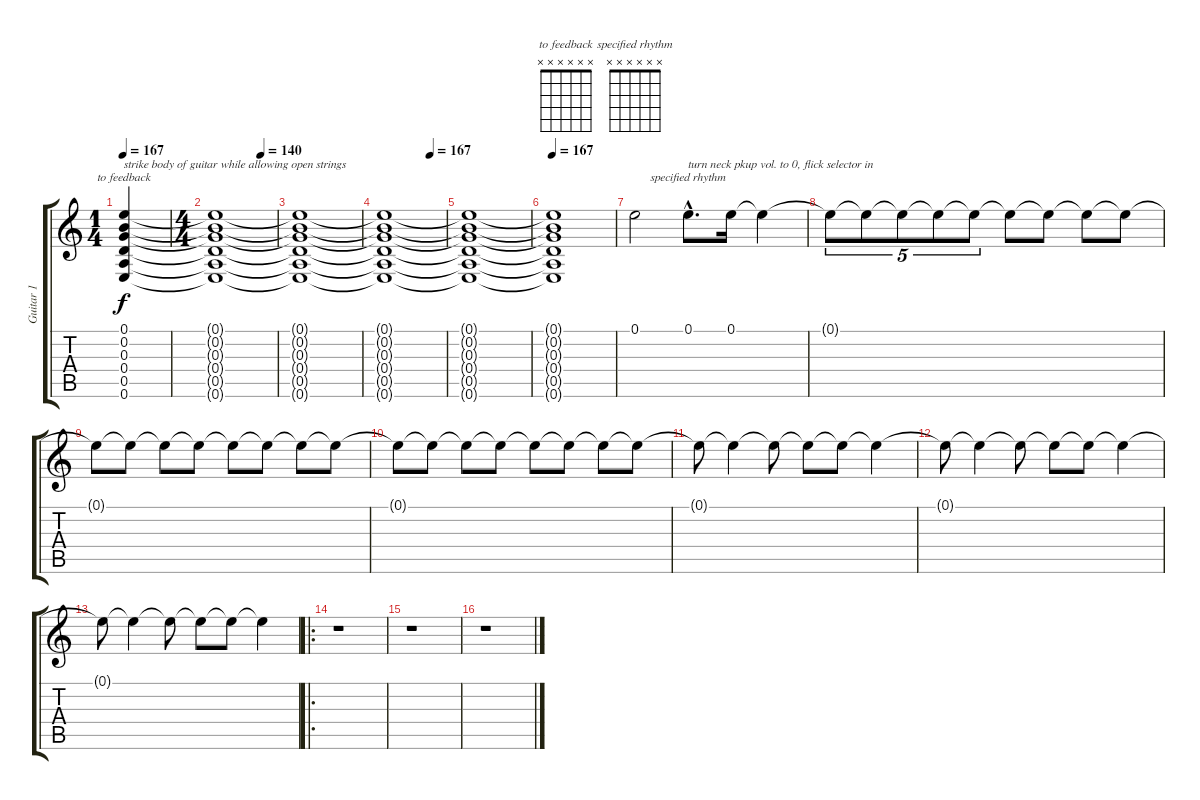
\track ("Guitar 1" "Guitar 1") {instrument distortionguitar}
\staff {score tabs}
\tuning (E4 B3 G3 D3 A2 E2) {hide}
\chord ("to feedback" x x x x x x)
\chord ("specified rhythm" x x x x x x)
\ts (1 4)
\tempo 167
\tempo 130
\tempo 167
\clef g2
\ks c
(0.1 0.2 0.3 0.4 0.5 0.6).4{ch "to feedback" txt "strike body of guitar while allowing open strings" dy f volume 7 instrument distortionguitar} |
\ts (4 4)
\tempo (140 0.75)
(0.1{t} 0.2{t} 0.3{t} 0.4{t} 0.5{t} 0.6{t}).1 |
(0.1{t} 0.2{t} 0.3{t} 0.4{t} 0.5{t} 0.6{t}).1 |
\tempo (167 0.75)
(0.1{t} 0.2{t} 0.3{t} 0.4{t} 0.5{t} 0.6{t}).1 |
(0.1{t} 0.2{t} 0.3{t} 0.4{t} 0.5{t} 0.6{t}).1 |
\tempo 167
(0.1{t} 0.2{t} 0.3{t} 0.4{t} 0.5{t} 0.6{t}).1 |
0.1.2{volume 7} 0.1{hac}.8{d ch "specified rhythm" txt "turn neck pkup vol. to 0, flick selector in" volume 7} 0.1.16 0.1{t}.4 |
0.1{t}.8{tu (5 4)} 0.1{t}.8{tu (5 4)} 0.1{t}.8{tu (5 4)} 0.1{t}.8{tu (5 4)} 0.1{t}.8{tu (5 4)} 0.1{t}.8 0.1{t}.8 0.1{t}.8 0.1{t}.8 |
0.1{t}.8 0.1{t}.8 0.1{t}.8 0.1{t}.8 0.1{t}.8 0.1{t}.8 0.1{t}.8 0.1{t}.8 |
0.1{t}.8 0.1{t}.8 0.1{t}.8 0.1{t}.8 0.1{t}.8 0.1{t}.8 0.1{t}.8 0.1{t}.8 |
0.1{t}.8 0.1{t}.4 0.1{t}.8 0.1{t}.8 0.1{t}.8 0.1{t}.4 |
0.1{t}.8 0.1{t}.4 0.1{t}.8 0.1{t}.8 0.1{t}.8 0.1{t}.4 |
0.1{t}.8 0.1{t}.4 0.1{t}.8 0.1{t}.8 0.1{t}.8 0.1{t}.4 |
\ro
r.1 |
r.1 |
r.1
